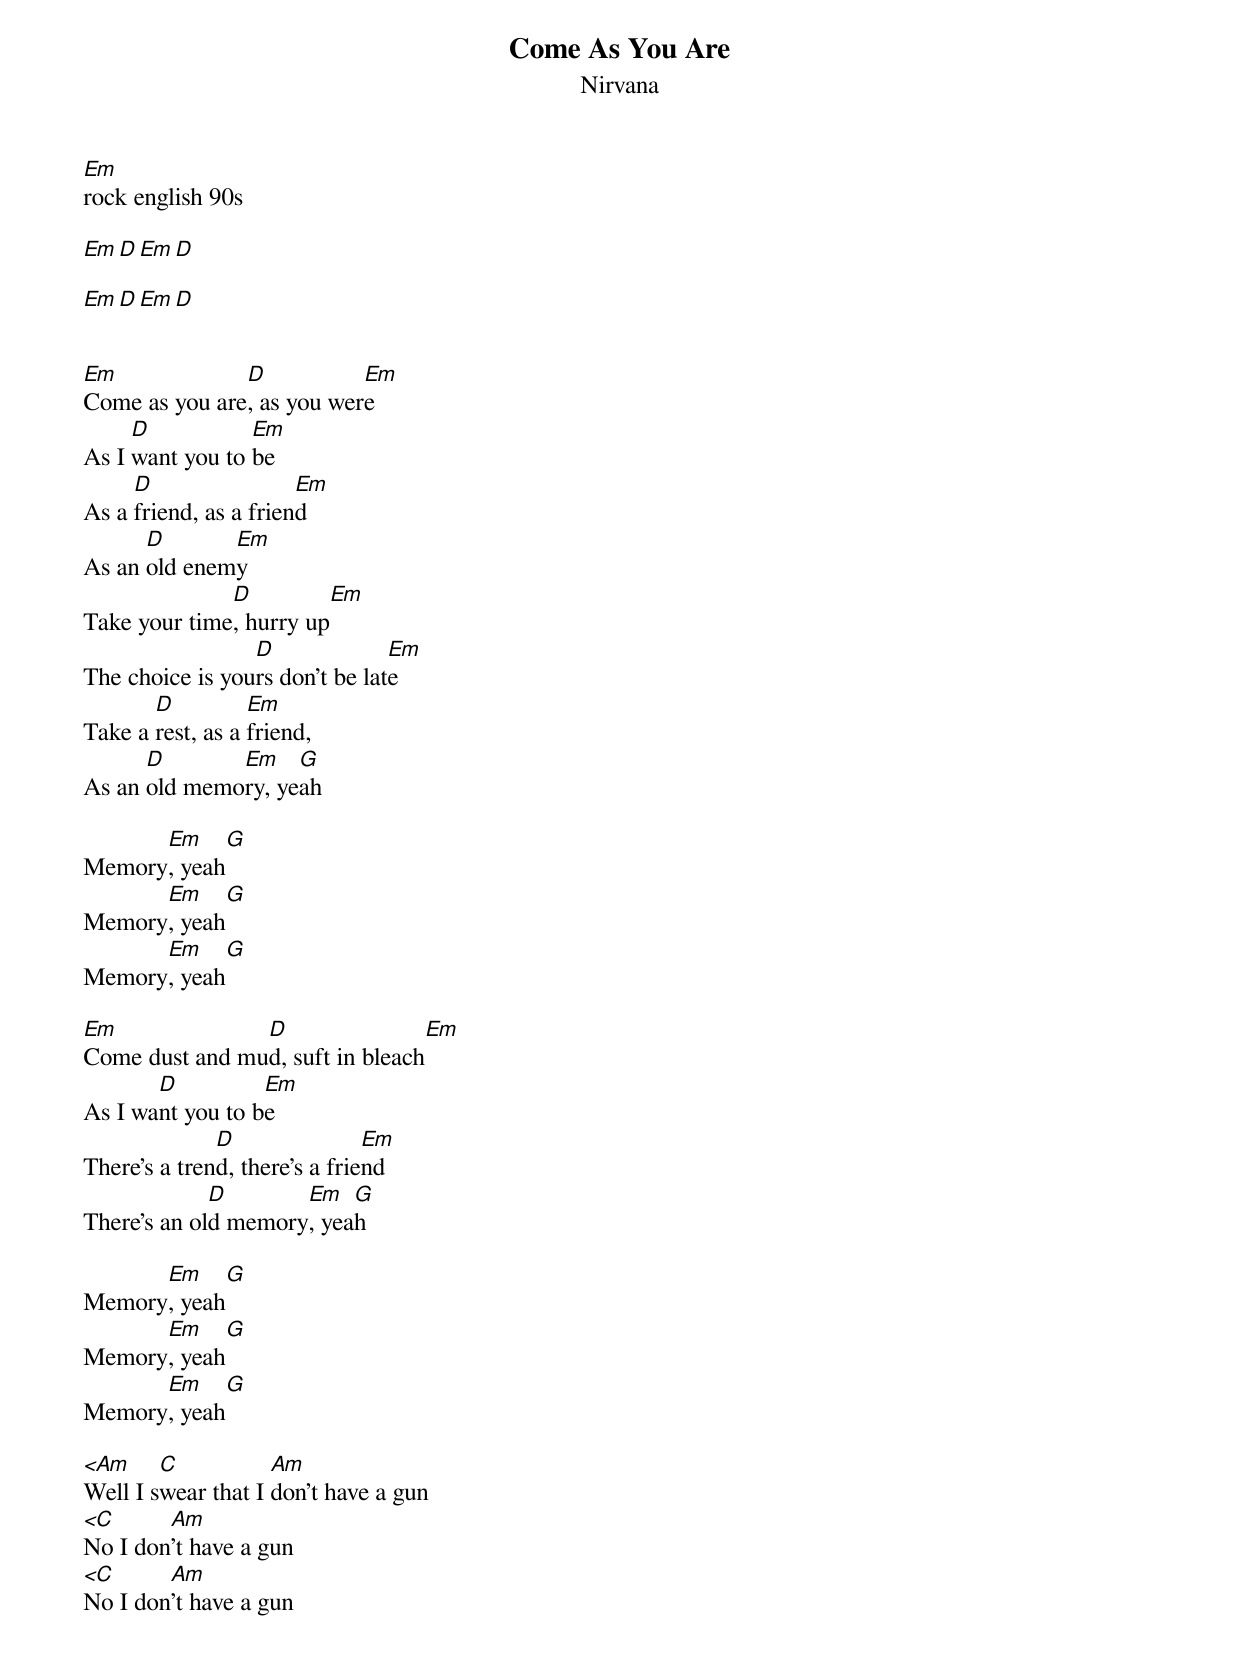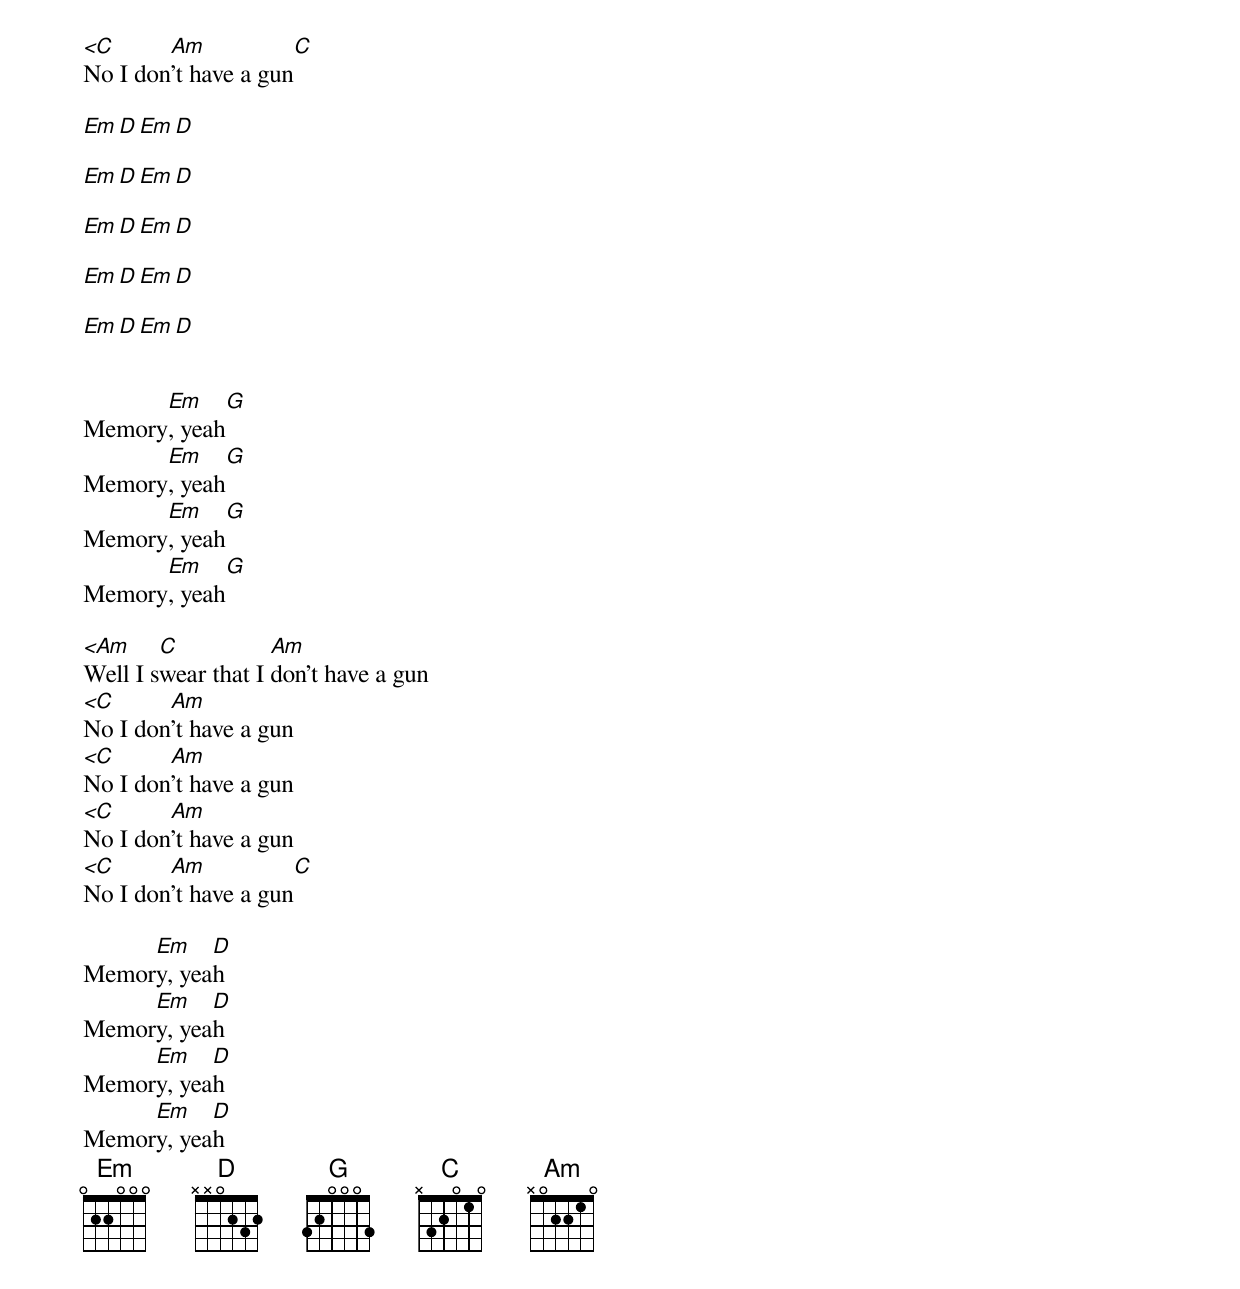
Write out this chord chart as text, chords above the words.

Come As You Are
Nirvana
Em
rock english 90s

Em        D       Em        D

Em        D       Em        D


Em             D           Em
Come as you are, as you were
     D           Em
As I want you to be
     D                 Em
As a friend, as a friend
      D       Em
As an old enemy
              D         Em
Take your time, hurry up
                 D              Em
The choice is yours don't be late
       D          Em
Take a rest, as a friend,
      D       Em    G
As an old memory, yeah

      Em    G
Memory, yeah
      Em    G
Memory, yeah
      Em    G
Memory, yeah

Em              D                Em
Come dust and mud, suft in bleach
       D          Em
As I want you to be
              D                Em
There's a trend, there's a friend
             D       Em   G
There's an old memory, yeah

      Em    G
Memory, yeah
      Em    G
Memory, yeah
      Em    G
Memory, yeah

<Am     C           Am
Well I swear that I don't have a gun
<C      Am
No I don't have a gun
<C      Am
No I don't have a gun
<C      Am           C
No I don't have a gun

Em        D       Em        D

Em        D       Em        D

Em        D       Em        D

Em        D       Em        D

Em        D       Em        D


      Em    G
Memory, yeah
      Em    G
Memory, yeah
      Em    G
Memory, yeah
      Em    G
Memory, yeah

<Am     C           Am
Well I swear that I don't have a gun
<C      Am
No I don't have a gun
<C      Am
No I don't have a gun
<C      Am
No I don't have a gun
<C      Am           C
No I don't have a gun

     Em    D
Memory, yeah
     Em    D
Memory, yeah
     Em    D
Memory, yeah
     Em    D
Memory, yeah
